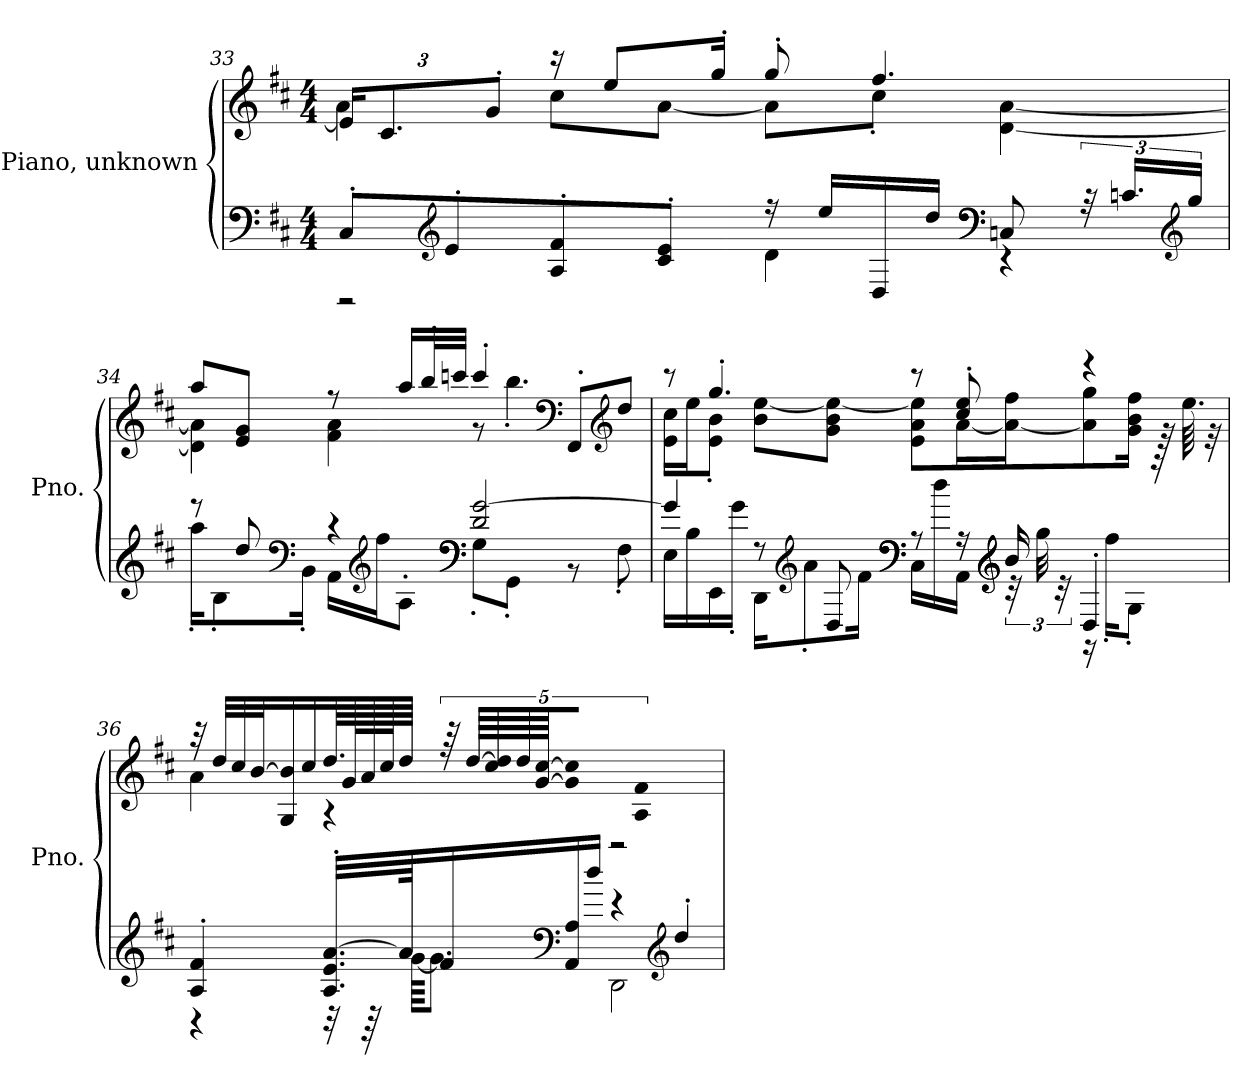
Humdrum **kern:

**kern	**kern
*part1	*part1
*staff2	*staff1
*I"Piano, unknown	*
*I'Pno.	*
!!LO:LB:g=z
*clefF4	*clefG2
*k[f#c#]	*k[f#c#]
*M4/4	*M4/4
=33	=33
*^	*
*	*	*Xbrackettup
*	*	*^
8C#'/L	2r	24e/KL]	4a\
.	.	12.c#/	.
*clefG2	*	*	*
8e'/	.	.	.
.	.	12g'/J	.
8A/' 8f#/'	.	16r	8cc#\L
.	.	8ee/L	.
8c#/' 8e/'J	.	.	[8a\J
.	.	16gg'/Jk	.
16r	4d\	8gg'/	8a\L]
16ee/LL	.	.	.
16D/	.	4.ff#/	8cc#'\J
16dd/JJ	.	.	.
*clefF4	*	*	*
8Cn/	4r	.	[4d\ [4a\
48r	.	.	.
24.cn/LL	.	.	.
*clefG2	*	*	*
24gg/JJ	.	.	.
!!LO:LB:g=z	!!
=34	=34	=34	=34
8r	16aa'\KL	8aa/L	4d\] 4a\]
.	8B'\	.	.
8dd/	.	8e/ 8g/J	.
*clefF4	*	*	*
.	16BB'\Jk	.	.
4r	16AA\LL	8r	4f#\ 4a\
*clefG2	*	*	*
.	16ff#\J	.	.
.	8A'\J	16aa/LL	.
.	.	32bb'/L	.
.	.	32cccn/JJJ	.
*clefF4	*	*	*
2d/ [2g/	8G'\L	4ccc'/	8r
.	8GG'\J	.	4.bb'\
*	*	*clefF4	*
.	8r	8FF#'/L	.
*	*	*clefG2	*
.	8F#'\	8dd/J	.
!!LO:LB:g=z	!!
=35	=35	=35	=35
4g/]	16E\LL	8r	16e\ 16cc#\LL
.	16B\	.	16ee\J
.	16EE\	4.gg'/	8e\' 8b\'J
.	16g'\JJ	.	.
8r	16DD\KL	.	8b\ [8ee\L
*clefG2	*	*	*
.	8a'\	.	.
8D/	.	.	8g\ 8b\ 8ee\_J
.	16f#\Jk	.	.
*clefF4	*	*	*
8r	16C#\LL	8r	8e\ 8a\ 8ee\]L
.	16dd\	.	.
16r	16AA\JJ	8cc#/' 8ee/'	[16a\L
*clefG2	*	*	*
16b/	48r	.	16a\_ 16ff#\J
.	48gg\	.	.
.	48r	.	.
4D'/	16r	4r	8a\] 8gg\
.	16ff#'\KL	.	.
.	8G'\J	.	16g\ 16b\ 16ff#\Jk
.	.	.	128r
.	.	.	64.ee\
.	.	.	32r
!!LO:LB:g=z	!!
=36	=36	=36	=36
4A/' 4f#/'	4r	32r	4a\
.	.	32dd/LLL	.
.	.	32cc#/	.
.	.	[32b/J	.
.	.	16G/ 16b/]	.
.	.	16cc#/	.
32.A/' 32.e/' [32.a/'LLL	32r	64.dd/LL	4r
.	.	128g/L	.
.	64r	128a/	.
.	.	128cc#/J	.
64a/JK]	[64g\KKKL	64dd/JJJJ	.
*	*	*brackettup	*
16f#/	8.g\J]	80r	.
.	.	[80dd/LLLL	.
.	.	80cc#/ 80dd/]	.
.	.	80dd/	.
.	.	[80g/ [80cc#/JJJ	.
*clefF4	*	*	*
16AA/ 16A/	.	8g/] 8cc#/]J	.
16dd/JJ	.	.	.
4r	2DD\	2A/ 2f#/	2r
*clefG2	*	*	*
4dd'/	.	.	.
*v	*v	*	*
*	*v	*v
=	=
*-	*-
